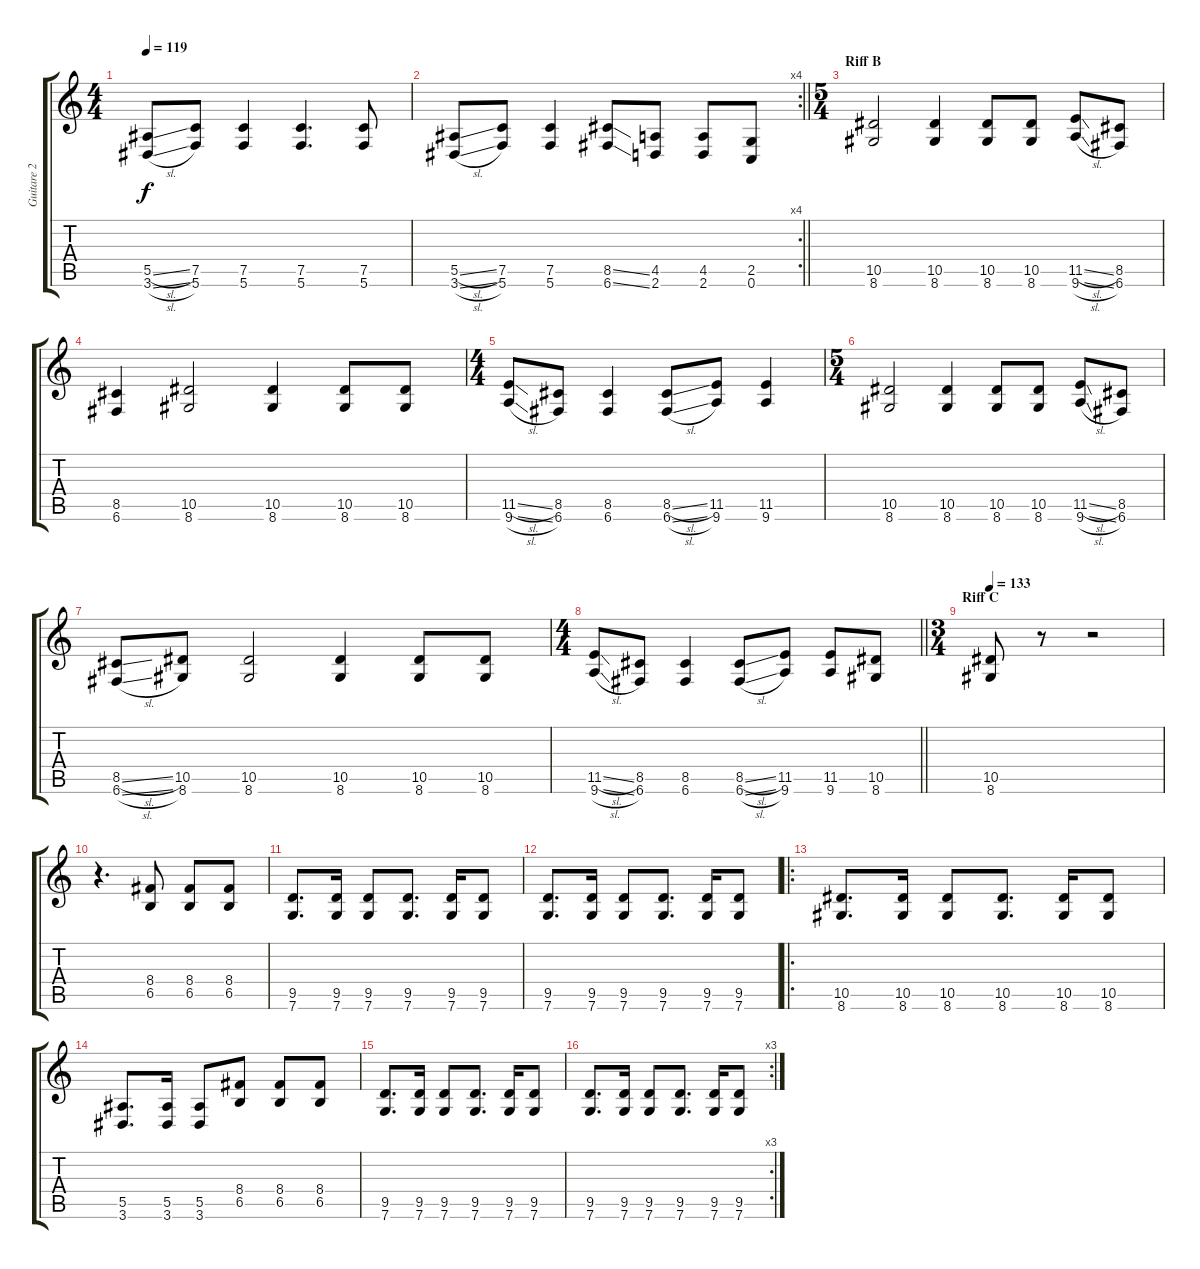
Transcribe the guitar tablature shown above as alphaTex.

\track ("Guitare 2" "Guitare 2") {instrument distortionguitar}
\staff {score tabs}
\tuning (C4 G3 Eb3 Bb2 F2 C2) {hide}
\ts (4 4)
\tempo 119
\clef g2
\ks c
(5.5{sl} 3.6{sl}).8{dy f} (7.5 5.6).8 (7.5 5.6).4 (7.5 5.6).4{d} (7.5 5.6).8 |
\rc 4
\barLineRight lightlight
(5.5{sl} 3.6{sl}).8 (7.5 5.6).8 (7.5 5.6).4 (8.5{ss} 6.6{ss}).8 (4.5 2.6).8 (4.5 2.6).8 (2.5 0.6).8 |
\ts (5 4)
\section ("" "Riff B")
(10.5 8.6).2 (10.5 8.6).4 (10.5 8.6).8 (10.5 8.6).8 (11.5{sl} 9.6{sl}).8 (8.5 6.6).8 |
(8.5 6.6).4 (10.5 8.6).2 (10.5 8.6).4 (10.5 8.6).8 (10.5 8.6).8 |
\ts (4 4)
(11.5{sl} 9.6{sl}).8 (8.5 6.6).8 (8.5 6.6).4 (8.5{sl} 6.6{sl}).8 (11.5 9.6).8 (11.5 9.6).4 |
\ts (5 4)
(10.5 8.6).2 (10.5 8.6).4 (10.5 8.6).8 (10.5 8.6).8 (11.5{sl} 9.6{sl}).8 (8.5 6.6).8 |
(8.5{sl} 6.6{sl}).8 (10.5 8.6).8 (10.5 8.6).2 (10.5 8.6).4 (10.5 8.6).8 (10.5 8.6).8 |
\ts (4 4)
\barLineRight lightlight
(11.5{sl} 9.6{sl}).8 (8.5 6.6).8 (8.5 6.6).4 (8.5{sl} 6.6{sl}).8 (11.5 9.6).8 (11.5 9.6).8 (10.5 8.6).8 |
\ts (3 4)
\section ("" "Riff C")
\tempo 133
(10.5 8.6).8 r.8 r.2 |
r.4{d} (8.4 6.5).8 (8.4 6.5).8 (8.4 6.5).8 |
(9.5 7.6).8{d} (9.5 7.6).16 (9.5 7.6).8 (9.5 7.6).8{d} (9.5 7.6).16 (9.5 7.6).8 |
(9.5 7.6).8{d} (9.5 7.6).16 (9.5 7.6).8 (9.5 7.6).8{d} (9.5 7.6).16 (9.5 7.6).8 |
\ro
(10.5 8.6).8{d} (10.5 8.6).16 (10.5 8.6).8 (10.5 8.6).8{d} (10.5 8.6).16 (10.5 8.6).8 |
(5.5 3.6).8{d} (5.5 3.6).16 (5.5 3.6).8 (8.4 6.5).8 (8.4 6.5).8 (8.4 6.5).8 |
(9.5 7.6).8{d} (9.5 7.6).16 (9.5 7.6).8 (9.5 7.6).8{d} (9.5 7.6).16 (9.5 7.6).8 |
\rc 3
(9.5 7.6).8{d} (9.5 7.6).16 (9.5 7.6).8 (9.5 7.6).8{d} (9.5 7.6).16 (9.5 7.6).8
